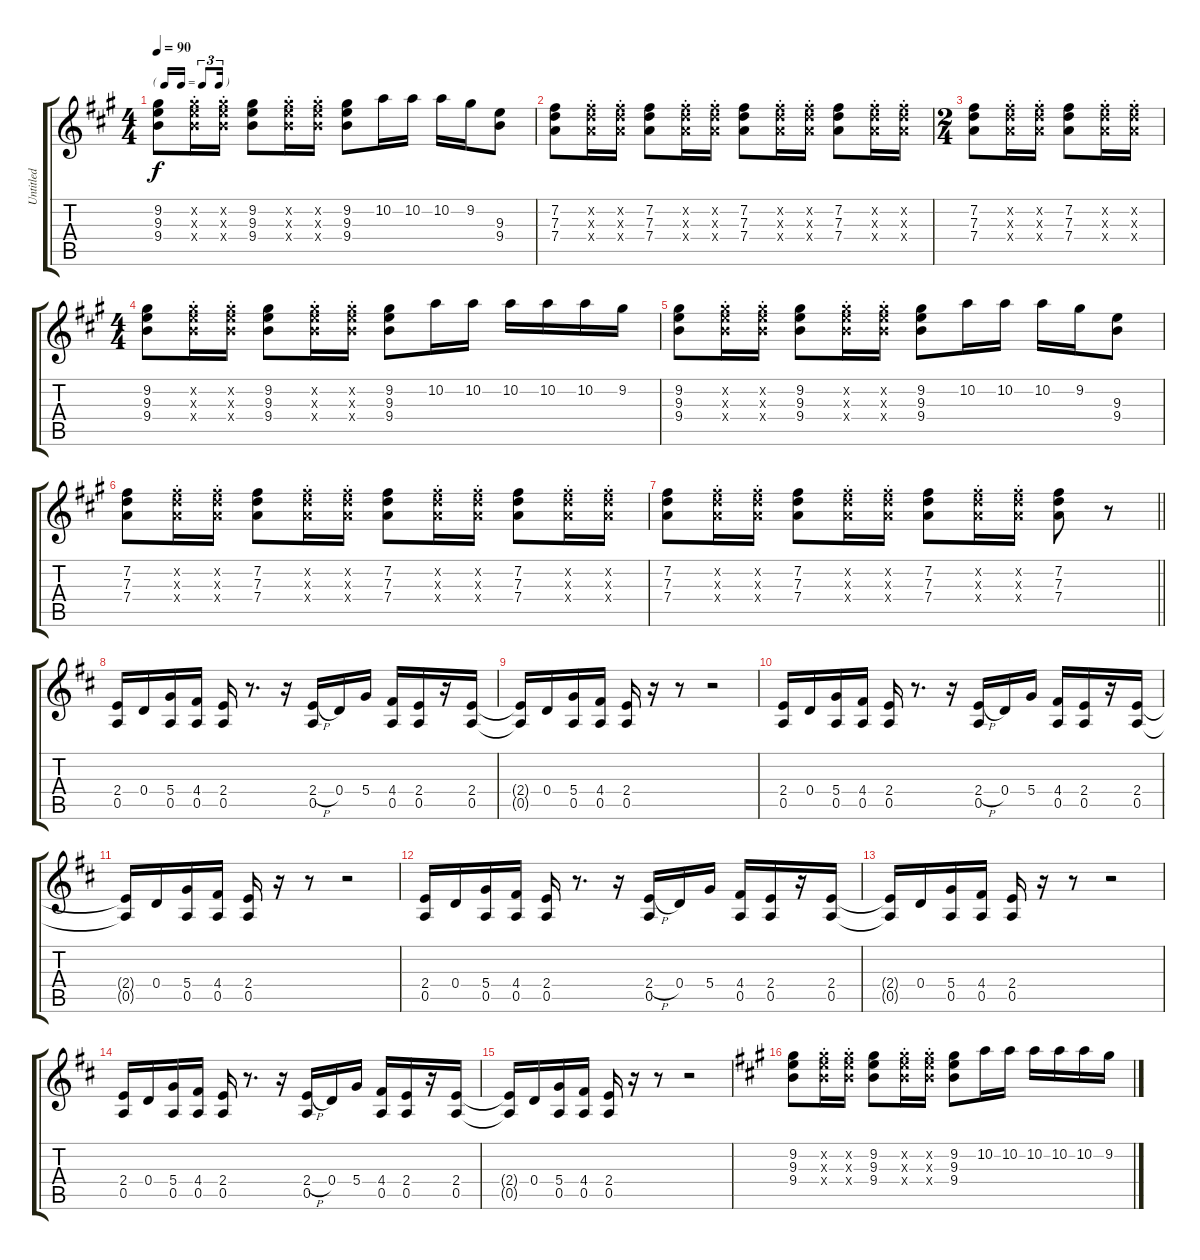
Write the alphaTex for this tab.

\track ("Untitled" "Untitled") {instrument distortionguitar}
\staff {score tabs}
\tuning (E4 B3 G3 D3 A2 E2) {hide}
\ts (4 4)
\tf triplet16th
\tempo 90
\clef g2
\ks a
(9.2 9.3 9.4).8{dy f} (9.2{st x} 9.3{st x} 9.4{st x}).16 (9.2{st x} 9.3{st x} 9.4{st x}).16 (9.2 9.3 9.4).8 (9.2{st x} 9.3{st x} 9.4{st x}).16 (9.2{st x} 9.3{st x} 9.4{st x}).16 (9.2 9.3 9.4).8 10.2.16 10.2.16 10.2.16 9.2.16 (9.3 9.4).8 |
(7.2 7.3 7.4).8 (7.2{st x} 7.3{st x} 7.4{st x}).16 (7.2{st x} 7.3{st x} 7.4{st x}).16 (7.2 7.3 7.4).8 (7.2{st x} 7.3{st x} 7.4{st x}).16 (7.2{st x} 7.3{st x} 7.4{st x}).16 (7.2 7.3 7.4).8 (7.2{st x} 7.3{st x} 7.4{st x}).16 (7.2{st x} 7.3{st x} 7.4{st x}).16 (7.2 7.3 7.4).8 (7.2{st x} 7.3{st x} 7.4{st x}).16 (7.2{st x} 7.3{st x} 7.4{st x}).16 |
\ts (2 4)
(7.2 7.3 7.4).8 (7.2{st x} 7.3{st x} 7.4{st x}).16 (7.2{st x} 7.3{st x} 7.4{st x}).16 (7.2 7.3 7.4).8 (7.2{st x} 7.3{st x} 7.4{st x}).16 (7.2{st x} 7.3{st x} 7.4{st x}).16 |
\ts (4 4)
(9.2 9.3 9.4).8 (9.2{st x} 9.3{st x} 9.4{st x}).16 (9.2{st x} 9.3{st x} 9.4{st x}).16 (9.2 9.3 9.4).8 (9.2{st x} 9.3{st x} 9.4{st x}).16 (9.2{st x} 9.3{st x} 9.4{st x}).16 (9.2 9.3 9.4).8 10.2.16 10.2.16 10.2.16 10.2.16 10.2.16 9.2.16 |
(9.2 9.3 9.4).8 (9.2{st x} 9.3{st x} 9.4{st x}).16 (9.2{st x} 9.3{st x} 9.4{st x}).16 (9.2 9.3 9.4).8 (9.2{st x} 9.3{st x} 9.4{st x}).16 (9.2{st x} 9.3{st x} 9.4{st x}).16 (9.2 9.3 9.4).8 10.2.16 10.2.16 10.2.16 9.2.16 (9.3 9.4).8 |
(7.2 7.3 7.4).8 (7.2{st x} 7.3{st x} 7.4{st x}).16 (7.2{st x} 7.3{st x} 7.4{st x}).16 (7.2 7.3 7.4).8 (7.2{st x} 7.3{st x} 7.4{st x}).16 (7.2{st x} 7.3{st x} 7.4{st x}).16 (7.2 7.3 7.4).8 (7.2{st x} 7.3{st x} 7.4{st x}).16 (7.2{st x} 7.3{st x} 7.4{st x}).16 (7.2 7.3 7.4).8 (7.2{st x} 7.3{st x} 7.4{st x}).16 (7.2{st x} 7.3{st x} 7.4{st x}).16 |
\barLineRight lightlight
(7.2 7.3 7.4).8 (7.2{st x} 7.3{st x} 7.4{st x}).16 (7.2{st x} 7.3{st x} 7.4{st x}).16 (7.2 7.3 7.4).8 (7.2{st x} 7.3{st x} 7.4{st x}).16 (7.2{st x} 7.3{st x} 7.4{st x}).16 (7.2 7.3 7.4).8 (7.2{st x} 7.3{st x} 7.4{st x}).16 (7.2{st x} 7.3{st x} 7.4{st x}).16 (7.2 7.3 7.4).8 r.8 |
\ks d
(2.4 0.5).16 0.4.16 (5.4 0.5).16 (4.4 0.5).16 (2.4 0.5).16 r.8{d} r.16 (2.4{h} 0.5).16 0.4.16 5.4.16 (4.4 0.5).16 (2.4 0.5).16 r.16 (2.4 0.5).16 |
(2.4{t} 0.5{t}).16 0.4.16 (5.4 0.5).16 (4.4 0.5).16 (2.4 0.5).16 r.16 r.8 r.2 |
(2.4 0.5).16 0.4.16 (5.4 0.5).16 (4.4 0.5).16 (2.4 0.5).16 r.8{d} r.16 (2.4{h} 0.5).16 0.4.16 5.4.16 (4.4 0.5).16 (2.4 0.5).16 r.16 (2.4 0.5).16 |
(2.4{t} 0.5{t}).16 0.4.16 (5.4 0.5).16 (4.4 0.5).16 (2.4 0.5).16 r.16 r.8 r.2 |
(2.4 0.5).16 0.4.16 (5.4 0.5).16 (4.4 0.5).16 (2.4 0.5).16 r.8{d} r.16 (2.4{h} 0.5).16 0.4.16 5.4.16 (4.4 0.5).16 (2.4 0.5).16 r.16 (2.4 0.5).16 |
(2.4{t} 0.5{t}).16 0.4.16 (5.4 0.5).16 (4.4 0.5).16 (2.4 0.5).16 r.16 r.8 r.2 |
(2.4 0.5).16 0.4.16 (5.4 0.5).16 (4.4 0.5).16 (2.4 0.5).16 r.8{d} r.16 (2.4{h} 0.5).16 0.4.16 5.4.16 (4.4 0.5).16 (2.4 0.5).16 r.16 (2.4 0.5).16 |
(2.4{t} 0.5{t}).16 0.4.16 (5.4 0.5).16 (4.4 0.5).16 (2.4 0.5).16 r.16 r.8 r.2 |
\ks a
(9.2 9.3 9.4).8 (9.2{st x} 9.3{st x} 9.4{st x}).16 (9.2{st x} 9.3{st x} 9.4{st x}).16 (9.2 9.3 9.4).8 (9.2{st x} 9.3{st x} 9.4{st x}).16 (9.2{st x} 9.3{st x} 9.4{st x}).16 (9.2 9.3 9.4).8 10.2.16 10.2.16 10.2.16 10.2.16 10.2.16 9.2.16
